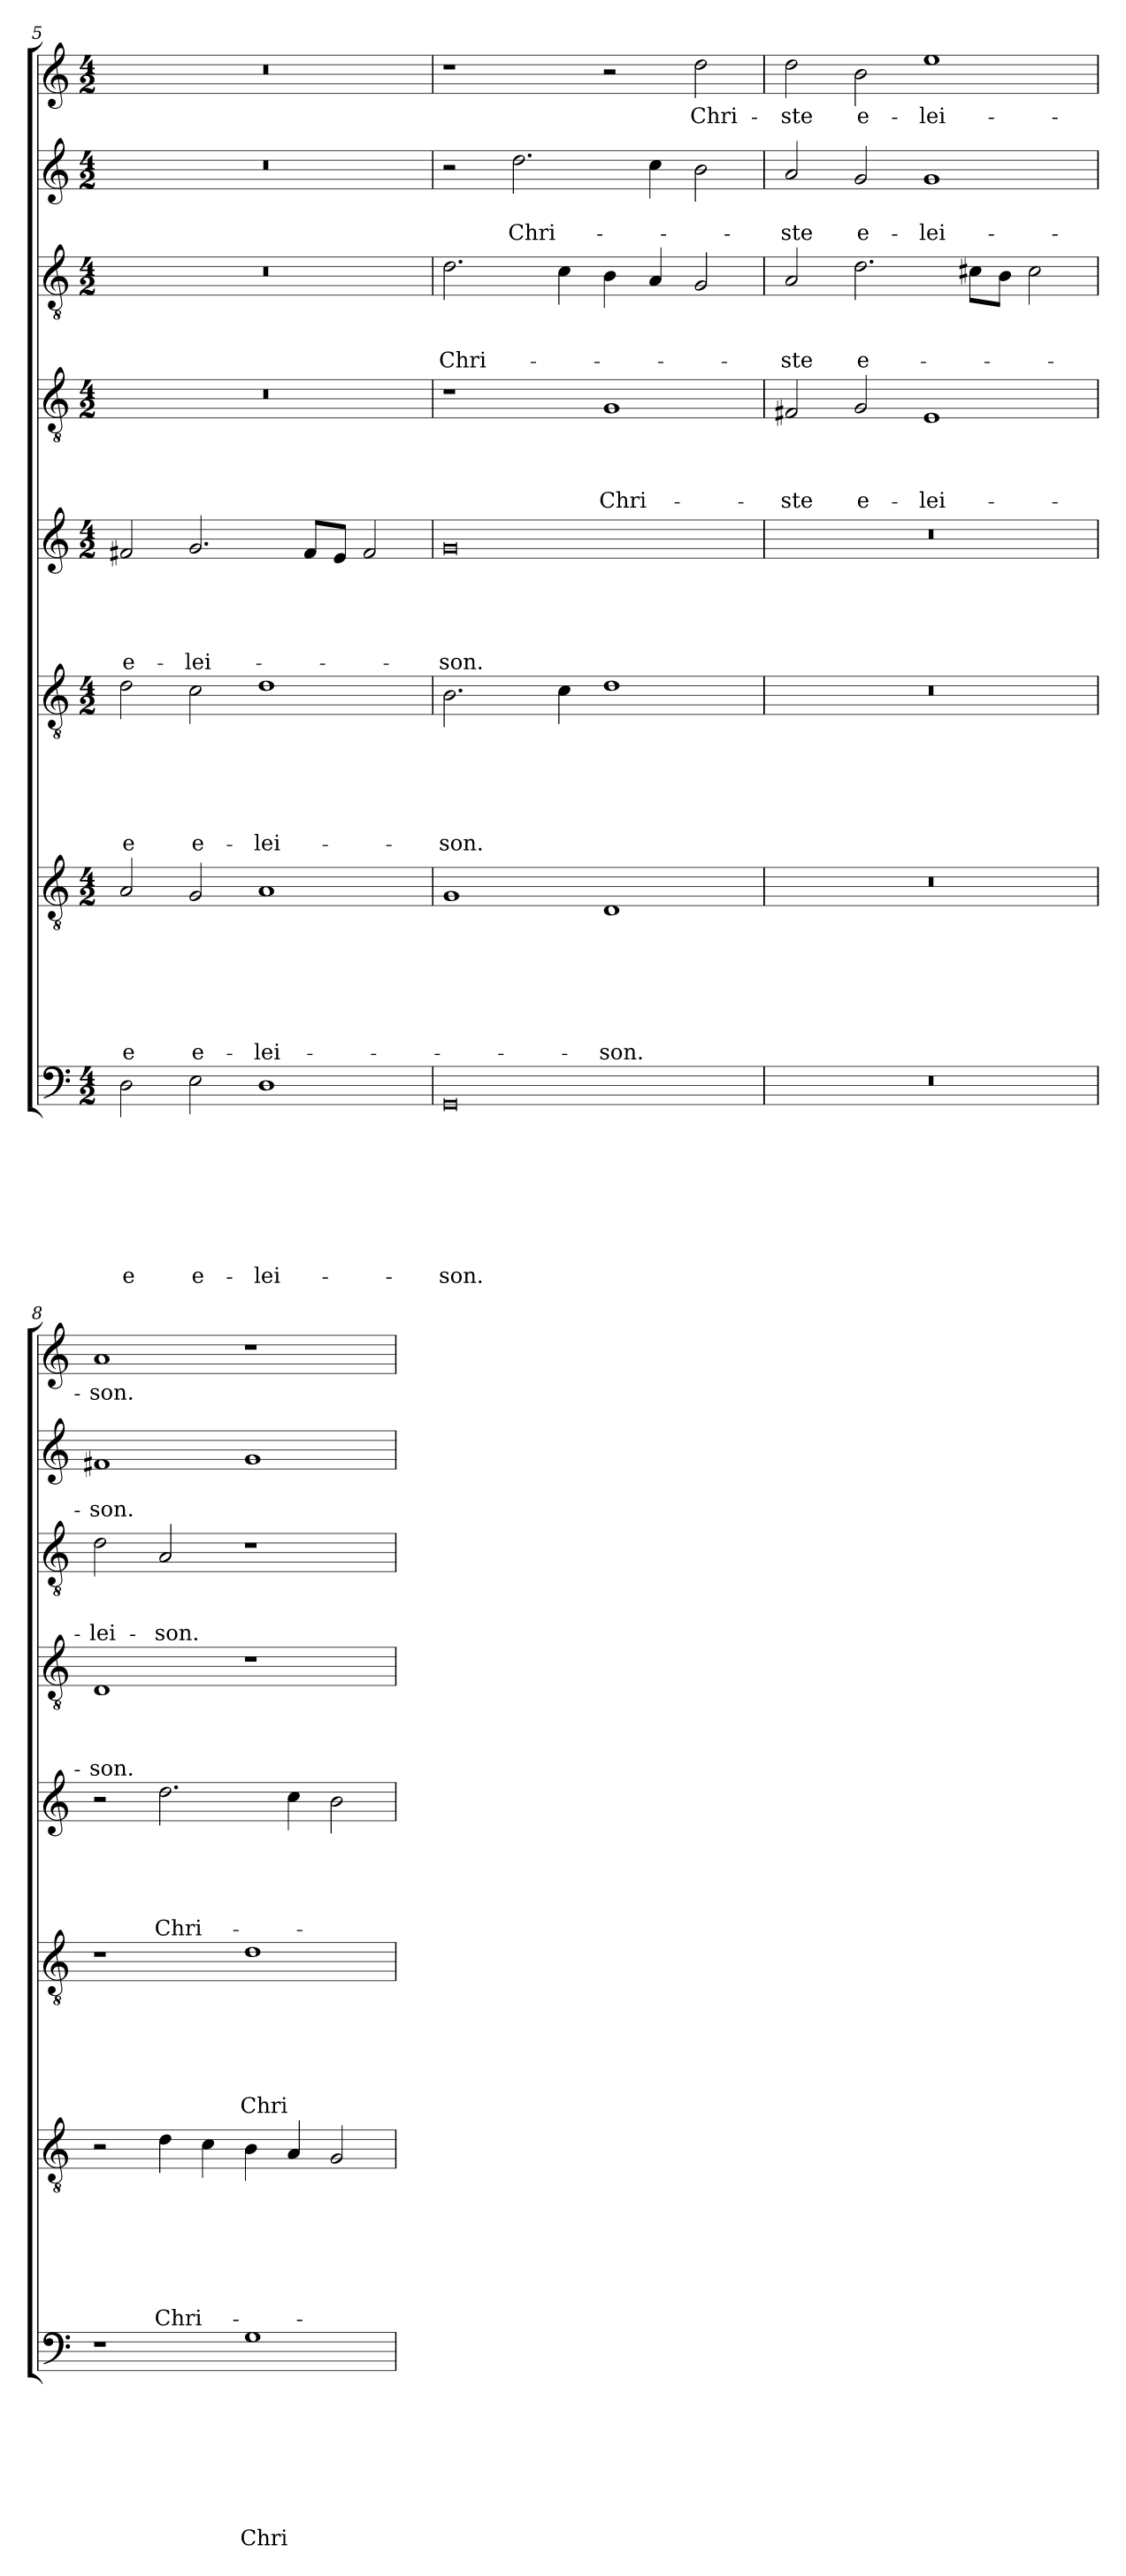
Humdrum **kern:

**kern	**text	**text	**text	**text	**text	**text	**text	**text	**kern	**text	**text	**text	**text	**text	**text	**text	**kern	**text	**text	**text	**text	**text	**text	**kern	**text	**text	**text	**text	**text	**kern	**text	**text	**text	**text	**kern	**text	**text	**text	**kern	**text	**text	**kern	**text
*part8	*part8	*part8	*part8	*part8	*part8	*part8	*part8	*part8	*part7	*part7	*part7	*part7	*part7	*part7	*part7	*part7	*part6	*part6	*part6	*part6	*part6	*part6	*part6	*part5	*part5	*part5	*part5	*part5	*part5	*part4	*part4	*part4	*part4	*part4	*part3	*part3	*part3	*part3	*part2	*part2	*part2	*part1	*part1
*staff8	*staff8	*staff8	*staff8	*staff8	*staff8	*staff8	*staff8	*staff8	*staff7	*staff7	*staff7	*staff7	*staff7	*staff7	*staff7	*staff7	*staff6	*staff6	*staff6	*staff6	*staff6	*staff6	*staff6	*staff5	*staff5	*staff5	*staff5	*staff5	*staff5	*staff4	*staff4	*staff4	*staff4	*staff4	*staff3	*staff3	*staff3	*staff3	*staff2	*staff2	*staff2	*staff1	*staff1
*clefF4	*	*	*	*	*	*	*	*	*clefGv2	*	*	*	*	*	*	*	*clefGv2	*	*	*	*	*	*	*clefG2	*	*	*	*	*	*clefGv2	*	*	*	*	*clefGv2	*	*	*	*clefG2	*	*	*clefG2	*
*k[]	*	*	*	*	*	*	*	*	*k[]	*	*	*	*	*	*	*	*k[]	*	*	*	*	*	*	*k[]	*	*	*	*	*	*k[]	*	*	*	*	*k[]	*	*	*	*k[]	*	*	*k[]	*
*C:	*	*	*	*	*	*	*	*	*C:	*	*	*	*	*	*	*	*C:	*	*	*	*	*	*	*C:	*	*	*	*	*	*C:	*	*	*	*	*C:	*	*	*	*C:	*	*	*C:	*
*M4/2	*	*	*	*	*	*	*	*	*M4/2	*	*	*	*	*	*	*	*M4/2	*	*	*	*	*	*	*M4/2	*	*	*	*	*	*M4/2	*	*	*	*	*M4/2	*	*	*	*M4/2	*	*	*M4/2	*
=5	=5	=5	=5	=5	=5	=5	=5	=5	=5	=5	=5	=5	=5	=5	=5	=5	=5	=5	=5	=5	=5	=5	=5	=5	=5	=5	=5	=5	=5	=5	=5	=5	=5	=5	=5	=5	=5	=5	=5	=5	=5	=5	=5
2D\	.	.	.	.	.	.	.	-e	2A/	.	.	.	.	.	.	-e	2d\	.	.	.	.	.	-e	2f#X/	.	.	.	.	e-	0r	.	.	.	.	0r	.	.	.	0r	.	.	0r	.
2E\	.	.	.	.	.	.	.	e-	2G/	.	.	.	.	.	.	e-	2c\	.	.	.	.	.	e-	2.g/	.	.	.	.	-lei-	.	.	.	.	.	.	.	.	.	.	.	.	.	.
1D	.	.	.	.	.	.	.	-lei-	1A	.	.	.	.	.	.	-lei-	1d	.	.	.	.	.	-lei-	.	.	.	.	.	.	.	.	.	.	.	.	.	.	.	.	.	.	.	.
.	.	.	.	.	.	.	.	.	.	.	.	.	.	.	.	.	.	.	.	.	.	.	.	8f#/L	.	.	.	.	.	.	.	.	.	.	.	.	.	.	.	.	.	.	.
.	.	.	.	.	.	.	.	.	.	.	.	.	.	.	.	.	.	.	.	.	.	.	.	8e/J	.	.	.	.	.	.	.	.	.	.	.	.	.	.	.	.	.	.	.
.	.	.	.	.	.	.	.	.	.	.	.	.	.	.	.	.	.	.	.	.	.	.	.	2f#/	.	.	.	.	.	.	.	.	.	.	.	.	.	.	.	.	.	.	.
=6	=6	=6	=6	=6	=6	=6	=6	=6	=6	=6	=6	=6	=6	=6	=6	=6	=6	=6	=6	=6	=6	=6	=6	=6	=6	=6	=6	=6	=6	=6	=6	=6	=6	=6	=6	=6	=6	=6	=6	=6	=6	=6	=6
0GG	.	.	.	.	.	.	.	-son.	1G	.	.	.	.	.	.	.	2.B\	.	.	.	.	.	-son.	0g	.	.	.	.	-son.	1r	.	.	.	.	2.d\	.	.	Chri-	2r	.	.	1r	.
.	.	.	.	.	.	.	.	.	.	.	.	.	.	.	.	.	.	.	.	.	.	.	.	.	.	.	.	.	.	.	.	.	.	.	.	.	.	.	2.dd\	.	Chri-	.	.
.	.	.	.	.	.	.	.	.	.	.	.	.	.	.	.	.	4c\	.	.	.	.	.	.	.	.	.	.	.	.	.	.	.	.	.	4c\	.	.	.	.	.	.	.	.
.	.	.	.	.	.	.	.	.	1D	.	.	.	.	.	.	-son.	1d	.	.	.	.	.	.	.	.	.	.	.	.	1G	.	.	.	Chri-	4B\	.	.	.	.	.	.	2r	.
.	.	.	.	.	.	.	.	.	.	.	.	.	.	.	.	.	.	.	.	.	.	.	.	.	.	.	.	.	.	.	.	.	.	.	4A/	.	.	.	4cc\	.	.	.	.
.	.	.	.	.	.	.	.	.	.	.	.	.	.	.	.	.	.	.	.	.	.	.	.	.	.	.	.	.	.	.	.	.	.	.	2G/	.	.	.	2b\	.	.	2dd\	Chri-
!!LO:LB:g=z
=7	=7	=7	=7	=7	=7	=7	=7	=7	=7	=7	=7	=7	=7	=7	=7	=7	=7	=7	=7	=7	=7	=7	=7	=7	=7	=7	=7	=7	=7	=7	=7	=7	=7	=7	=7	=7	=7	=7	=7	=7	=7	=7	=7
0r	.	.	.	.	.	.	.	.	0r	.	.	.	.	.	.	.	0r	.	.	.	.	.	.	0r	.	.	.	.	.	2F#X/	.	.	.	-ste	2A/	.	.	-ste	2a/	.	-ste	2dd\	-ste
.	.	.	.	.	.	.	.	.	.	.	.	.	.	.	.	.	.	.	.	.	.	.	.	.	.	.	.	.	.	2G/	.	.	.	e-	2.d\	.	.	e-	2g/	.	e-	2b\	e-
.	.	.	.	.	.	.	.	.	.	.	.	.	.	.	.	.	.	.	.	.	.	.	.	.	.	.	.	.	.	1E	.	.	.	-lei-	.	.	.	.	1g	.	-lei-	1ee	-lei-
.	.	.	.	.	.	.	.	.	.	.	.	.	.	.	.	.	.	.	.	.	.	.	.	.	.	.	.	.	.	.	.	.	.	.	8c#X\L	.	.	.	.	.	.	.	.
.	.	.	.	.	.	.	.	.	.	.	.	.	.	.	.	.	.	.	.	.	.	.	.	.	.	.	.	.	.	.	.	.	.	.	8B\J	.	.	.	.	.	.	.	.
.	.	.	.	.	.	.	.	.	.	.	.	.	.	.	.	.	.	.	.	.	.	.	.	.	.	.	.	.	.	.	.	.	.	.	2c#\	.	.	.	.	.	.	.	.
=8	=8	=8	=8	=8	=8	=8	=8	=8	=8	=8	=8	=8	=8	=8	=8	=8	=8	=8	=8	=8	=8	=8	=8	=8	=8	=8	=8	=8	=8	=8	=8	=8	=8	=8	=8	=8	=8	=8	=8	=8	=8	=8	=8
1r	.	.	.	.	.	.	.	.	2r	.	.	.	.	.	.	.	1r	.	.	.	.	.	.	2r	.	.	.	.	.	1D	.	.	.	-son.	2d\	.	.	-lei-	1f#X	.	-son.	1a	-son.
.	.	.	.	.	.	.	.	.	4d\	.	.	.	.	.	.	Chri-	.	.	.	.	.	.	.	2.dd\	.	.	.	.	Chri-	.	.	.	.	.	2A/	.	.	-son.	.	.	.	.	.
.	.	.	.	.	.	.	.	.	4c\	.	.	.	.	.	.	.	.	.	.	.	.	.	.	.	.	.	.	.	.	.	.	.	.	.	.	.	.	.	.	.	.	.	.
1G	.	.	.	.	.	.	.	Chri-	4B\	.	.	.	.	.	.	.	1d	.	.	.	.	.	Chri-	.	.	.	.	.	.	1r	.	.	.	.	1r	.	.	.	1g	.	.	1r	.
.	.	.	.	.	.	.	.	.	4A/	.	.	.	.	.	.	.	.	.	.	.	.	.	.	4cc\	.	.	.	.	.	.	.	.	.	.	.	.	.	.	.	.	.	.	.
.	.	.	.	.	.	.	.	.	2G/	.	.	.	.	.	.	.	.	.	.	.	.	.	.	2b\	.	.	.	.	.	.	.	.	.	.	.	.	.	.	.	.	.	.	.
=	=	=	=	=	=	=	=	=	=	=	=	=	=	=	=	=	=	=	=	=	=	=	=	=	=	=	=	=	=	=	=	=	=	=	=	=	=	=	=	=	=	=	=
*-	*-	*-	*-	*-	*-	*-	*-	*-	*-	*-	*-	*-	*-	*-	*-	*-	*-	*-	*-	*-	*-	*-	*-	*-	*-	*-	*-	*-	*-	*-	*-	*-	*-	*-	*-	*-	*-	*-	*-	*-	*-	*-	*-
